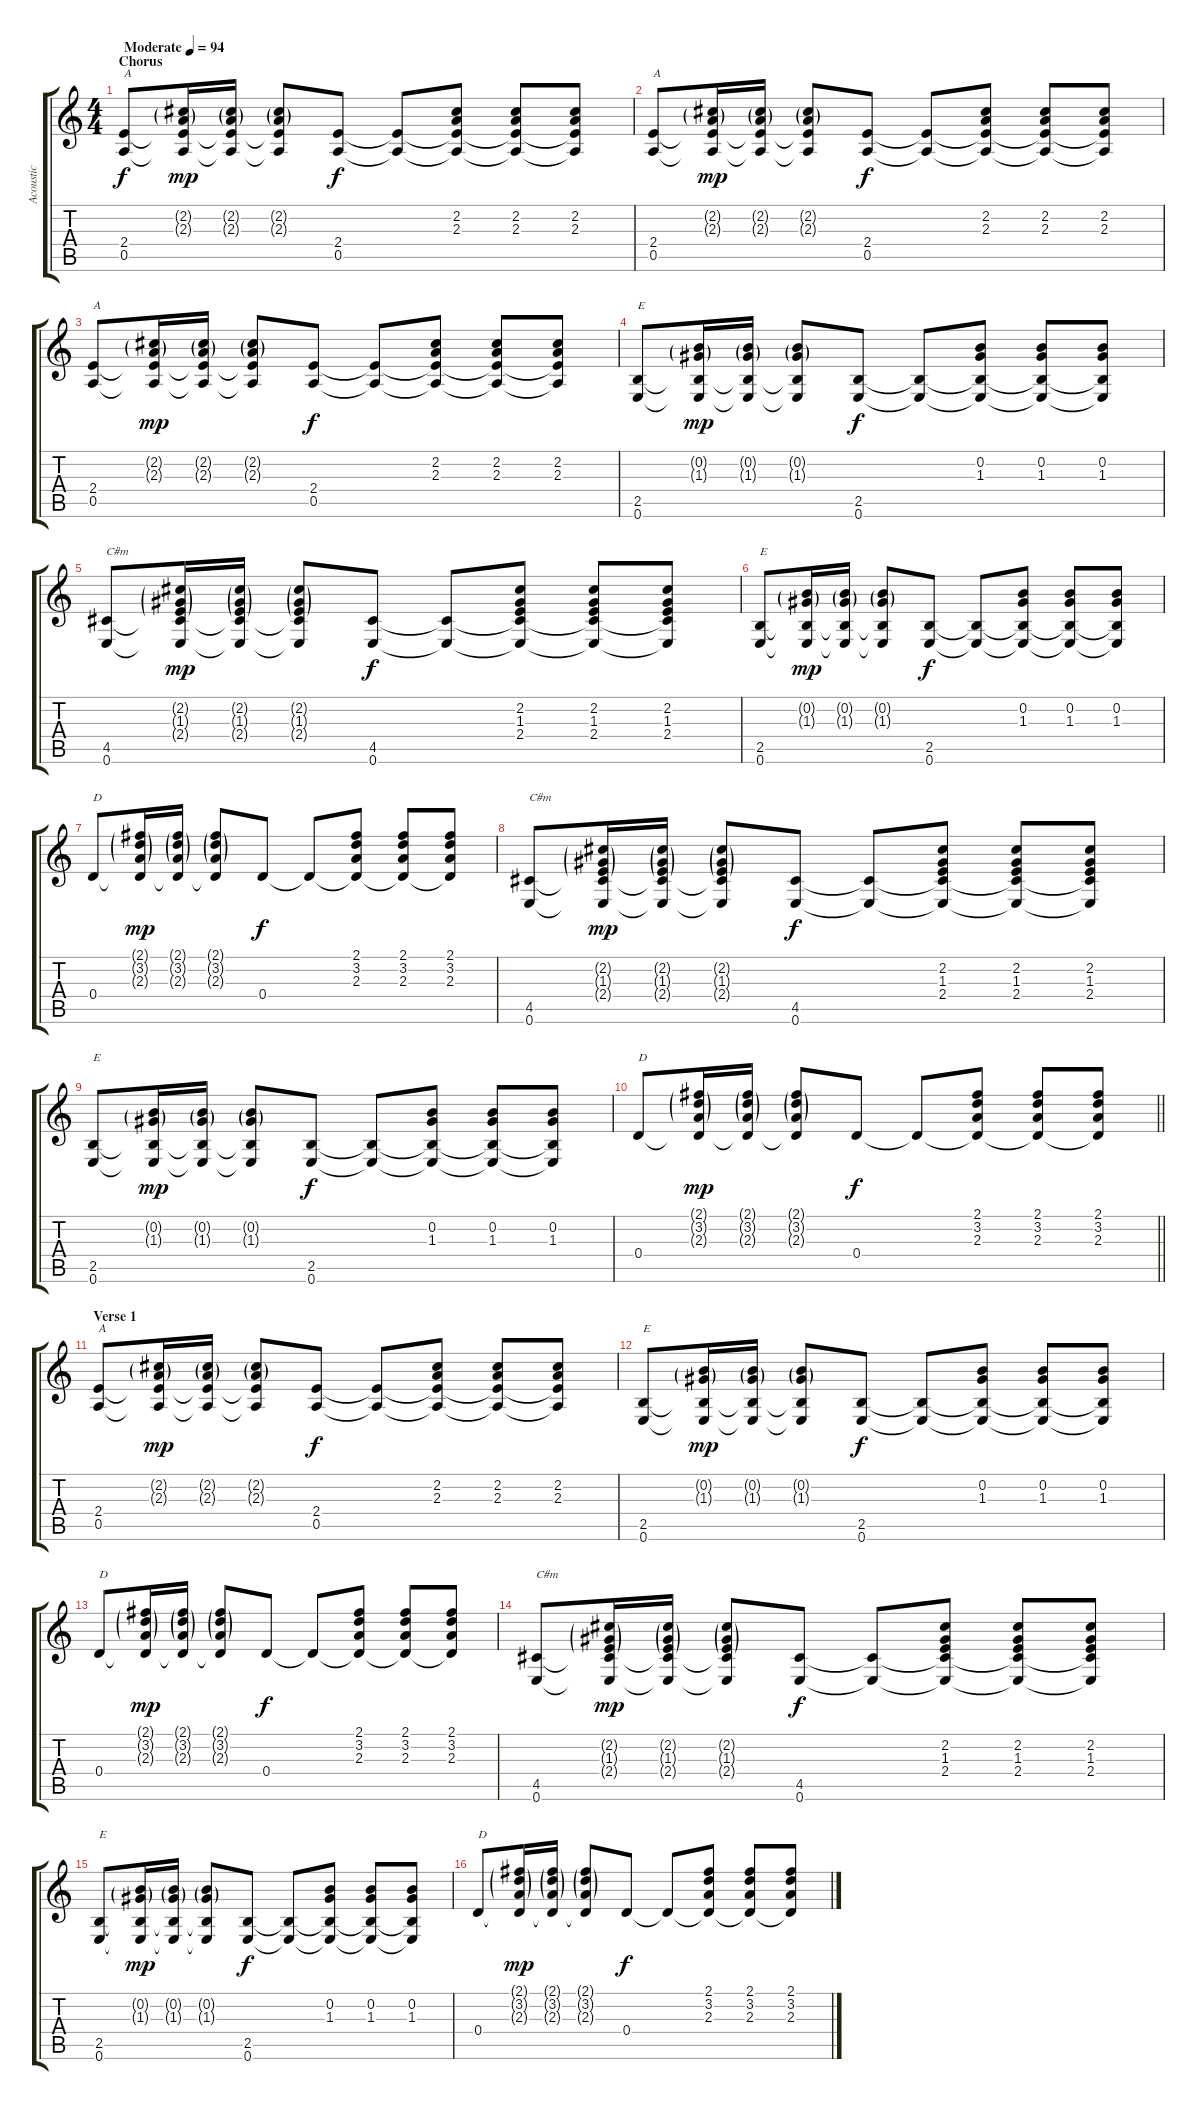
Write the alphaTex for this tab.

\track ("Acoustic" "Acoustic") {instrument acousticguitarsteel}
\staff {score tabs}
\tuning (E4 B3 G3 D3 A2 E2) {hide}
\ts (4 4)
\section ("" "Chorus")
\tempo (94 "Moderate")
\clef g2
\ks c
(2.4 0.5).8{txt "A" dy f instrument acousticguitarsteel} (2.2{g} 2.3{g} 2.4{t} 0.5{t}).16{dy mp} (2.2{g} 2.3{g} 2.4{t} 0.5{t}).16 (2.2{g} 2.3{g} 2.4{t} 0.5{t}).8 (2.4 0.5).8{dy f} (2.4{t} 0.5{t}).8 (2.2 2.3 2.4{t} 0.5{t}).8 (2.2 2.3 2.4{t} 0.5{t}).8 (2.2 2.3 2.4{t} 0.5{t}).8 |
(2.4 0.5).8{txt "A"} (2.2{g} 2.3{g} 2.4{t} 0.5{t}).16{dy mp} (2.2{g} 2.3{g} 2.4{t} 0.5{t}).16 (2.2{g} 2.3{g} 2.4{t} 0.5{t}).8 (2.4 0.5).8{dy f} (2.4{t} 0.5{t}).8 (2.2 2.3 2.4{t} 0.5{t}).8 (2.2 2.3 2.4{t} 0.5{t}).8 (2.2 2.3 2.4{t} 0.5{t}).8 |
(2.4 0.5).8{txt "A"} (2.2{g} 2.3{g} 2.4{t} 0.5{t}).16{dy mp} (2.2{g} 2.3{g} 2.4{t} 0.5{t}).16 (2.2{g} 2.3{g} 2.4{t} 0.5{t}).8 (2.4 0.5).8{dy f} (2.4{t} 0.5{t}).8 (2.2 2.3 2.4{t} 0.5{t}).8 (2.2 2.3 2.4{t} 0.5{t}).8 (2.2 2.3 2.4{t} 0.5{t}).8 |
(2.5 0.6).8{txt "E"} (0.2{g} 1.3{g} 2.5{t} 0.6{t}).16{dy mp} (0.2{g} 1.3{g} 2.5{t} 0.6{t}).16 (0.2{g} 1.3{g} 2.5{t} 0.6{t}).8 (2.5 0.6).8{dy f} (2.5{t} 0.6{t}).8 (0.2 1.3 2.5{t} 0.6{t}).8 (0.2 1.3 2.5{t} 0.6{t}).8 (0.2 1.3 2.5{t} 0.6{t}).8 |
(4.5 0.6).8{txt "C#m"} (2.2{g} 1.3{g} 2.4{g} 4.5{t} 0.6{t}).16{dy mp} (2.2{g} 1.3{g} 2.4{g} 4.5{t} 0.6{t}).16 (2.2{g} 1.3{g} 2.4{g} 4.5{t} 0.6{t}).8 (4.5 0.6).8{dy f} (4.5{t} 0.6{t}).8 (2.2 1.3 2.4 4.5{t} 0.6{t}).8 (2.2 1.3 2.4 4.5{t} 0.6{t}).8 (2.2 1.3 2.4 4.5{t} 0.6{t}).8 |
(2.5 0.6).8{txt "E"} (0.2{g} 1.3{g} 2.5{t} 0.6{t}).16{dy mp} (0.2{g} 1.3{g} 2.5{t} 0.6{t}).16 (0.2{g} 1.3{g} 2.5{t} 0.6{t}).8 (2.5 0.6).8{dy f} (2.5{t} 0.6{t}).8 (0.2 1.3 2.5{t} 0.6{t}).8 (0.2 1.3 2.5{t} 0.6{t}).8 (0.2 1.3 2.5{t} 0.6{t}).8 |
0.4.8{txt "D"} (2.1{g} 3.2{g} 2.3{g} 0.4{t}).16{dy mp} (2.1{g} 3.2{g} 2.3{g} 0.4{t}).16 (2.1{g} 3.2{g} 2.3{g} 0.4{t}).8 0.4.8{dy f} 0.4{t}.8 (2.1 3.2 2.3 0.4{t}).8 (2.1 3.2 2.3 0.4{t}).8 (2.1 3.2 2.3 0.4{t}).8 |
(4.5 0.6).8{txt "C#m"} (2.2{g} 1.3{g} 2.4{g} 4.5{t} 0.6{t}).16{dy mp} (2.2{g} 1.3{g} 2.4{g} 4.5{t} 0.6{t}).16 (2.2{g} 1.3{g} 2.4{g} 4.5{t} 0.6{t}).8 (4.5 0.6).8{dy f} (4.5{t} 0.6{t}).8 (2.2 1.3 2.4 4.5{t} 0.6{t}).8 (2.2 1.3 2.4 4.5{t} 0.6{t}).8 (2.2 1.3 2.4 4.5{t} 0.6{t}).8 |
(2.5 0.6).8{txt "E"} (0.2{g} 1.3{g} 2.5{t} 0.6{t}).16{dy mp} (0.2{g} 1.3{g} 2.5{t} 0.6{t}).16 (0.2{g} 1.3{g} 2.5{t} 0.6{t}).8 (2.5 0.6).8{dy f} (2.5{t} 0.6{t}).8 (0.2 1.3 2.5{t} 0.6{t}).8 (0.2 1.3 2.5{t} 0.6{t}).8 (0.2 1.3 2.5{t} 0.6{t}).8 |
\barLineRight lightlight
0.4.8{txt "D"} (2.1{g} 3.2{g} 2.3{g} 0.4{t}).16{dy mp} (2.1{g} 3.2{g} 2.3{g} 0.4{t}).16 (2.1{g} 3.2{g} 2.3{g} 0.4{t}).8 0.4.8{dy f} 0.4{t}.8 (2.1 3.2 2.3 0.4{t}).8 (2.1 3.2 2.3 0.4{t}).8 (2.1 3.2 2.3 0.4{t}).8 |
\section ("" "Verse 1")
(2.4 0.5).8{txt "A"} (2.2{g} 2.3{g} 2.4{t} 0.5{t}).16{dy mp} (2.2{g} 2.3{g} 2.4{t} 0.5{t}).16 (2.2{g} 2.3{g} 2.4{t} 0.5{t}).8 (2.4 0.5).8{dy f} (2.4{t} 0.5{t}).8 (2.2 2.3 2.4{t} 0.5{t}).8 (2.2 2.3 2.4{t} 0.5{t}).8 (2.2 2.3 2.4{t} 0.5{t}).8 |
(2.5 0.6).8{txt "E"} (0.2{g} 1.3{g} 2.5{t} 0.6{t}).16{dy mp} (0.2{g} 1.3{g} 2.5{t} 0.6{t}).16 (0.2{g} 1.3{g} 2.5{t} 0.6{t}).8 (2.5 0.6).8{dy f} (2.5{t} 0.6{t}).8 (0.2 1.3 2.5{t} 0.6{t}).8 (0.2 1.3 2.5{t} 0.6{t}).8 (0.2 1.3 2.5{t} 0.6{t}).8 |
0.4.8{txt "D"} (2.1{g} 3.2{g} 2.3{g} 0.4{t}).16{dy mp} (2.1{g} 3.2{g} 2.3{g} 0.4{t}).16 (2.1{g} 3.2{g} 2.3{g} 0.4{t}).8 0.4.8{dy f} 0.4{t}.8 (2.1 3.2 2.3 0.4{t}).8 (2.1 3.2 2.3 0.4{t}).8 (2.1 3.2 2.3 0.4{t}).8 |
(4.5 0.6).8{txt "C#m"} (2.2{g} 1.3{g} 2.4{g} 4.5{t} 0.6{t}).16{dy mp} (2.2{g} 1.3{g} 2.4{g} 4.5{t} 0.6{t}).16 (2.2{g} 1.3{g} 2.4{g} 4.5{t} 0.6{t}).8 (4.5 0.6).8{dy f} (4.5{t} 0.6{t}).8 (2.2 1.3 2.4 4.5{t} 0.6{t}).8 (2.2 1.3 2.4 4.5{t} 0.6{t}).8 (2.2 1.3 2.4 4.5{t} 0.6{t}).8 |
(2.5 0.6).8{txt "E"} (0.2{g} 1.3{g} 2.5{t} 0.6{t}).16{dy mp} (0.2{g} 1.3{g} 2.5{t} 0.6{t}).16 (0.2{g} 1.3{g} 2.5{t} 0.6{t}).8 (2.5 0.6).8{dy f} (2.5{t} 0.6{t}).8 (0.2 1.3 2.5{t} 0.6{t}).8 (0.2 1.3 2.5{t} 0.6{t}).8 (0.2 1.3 2.5{t} 0.6{t}).8 |
0.4.8{txt "D"} (2.1{g} 3.2{g} 2.3{g} 0.4{t}).16{dy mp} (2.1{g} 3.2{g} 2.3{g} 0.4{t}).16 (2.1{g} 3.2{g} 2.3{g} 0.4{t}).8 0.4.8{dy f} 0.4{t}.8 (2.1 3.2 2.3 0.4{t}).8 (2.1 3.2 2.3 0.4{t}).8 (2.1 3.2 2.3 0.4{t}).8
